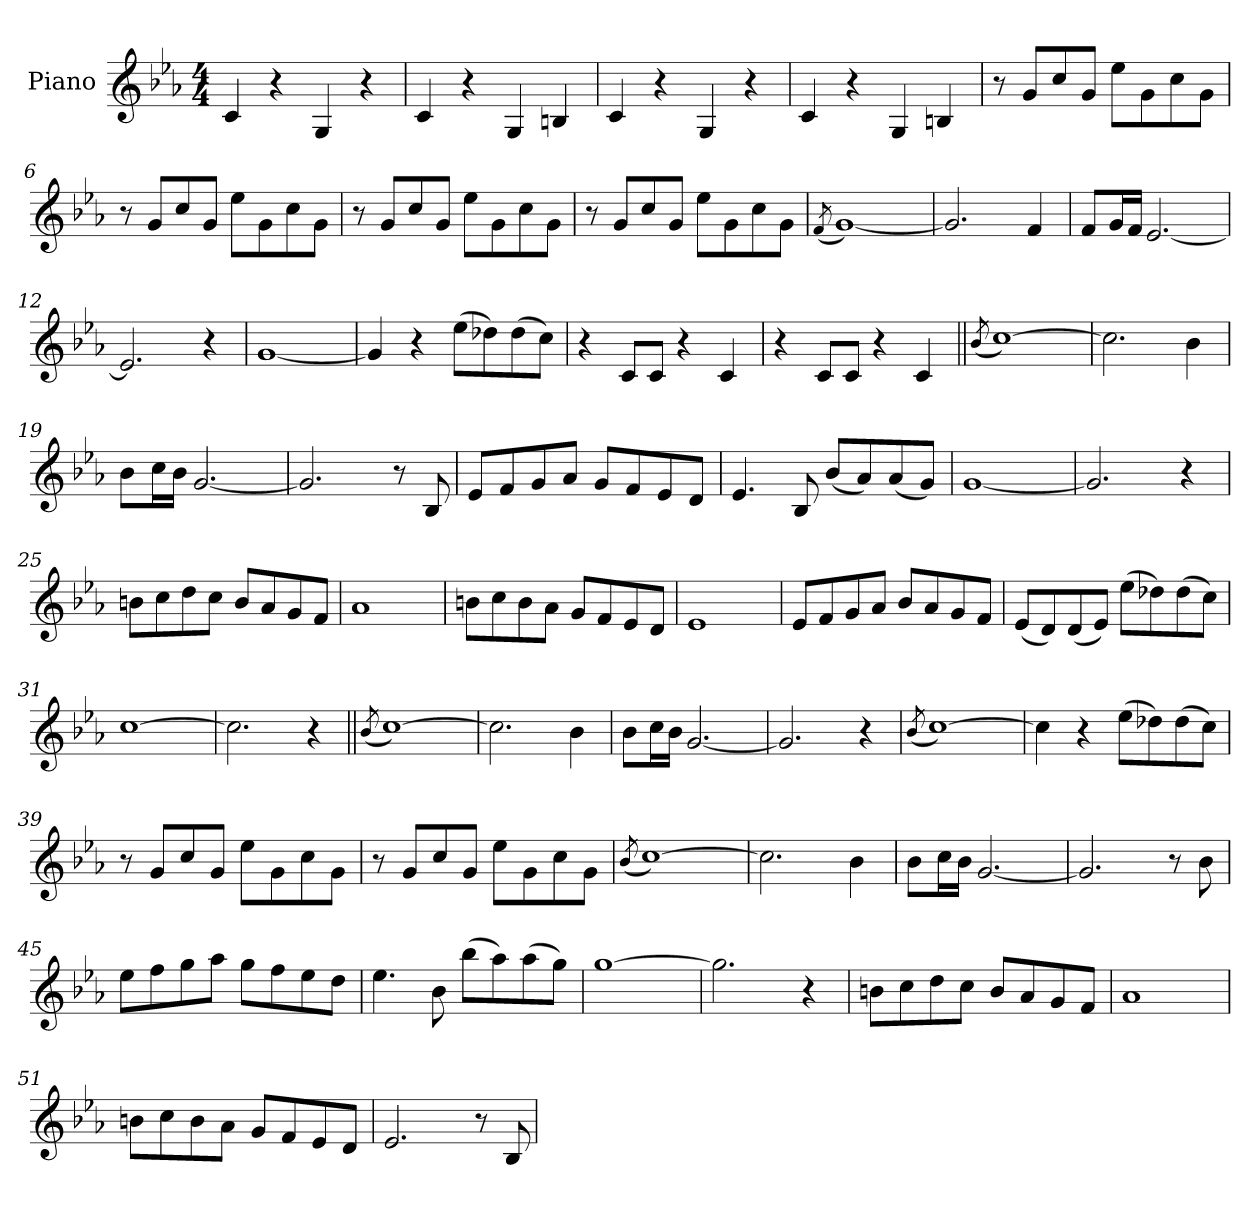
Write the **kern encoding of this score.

**kern
*part1
*staff1
*I"Piano
*I'Pno.
*clefG2
*k[b-e-a-]
*M4/4
*MM102
=1
4c!
4r
4G!
4r
=2
4c!
4r
4G!
4Bn!
=3
4c!
4r
4G!
4r
=4
4c!
4r
4G!
4Bn!
=5
8r
8g!L
8cc!
8g!J
8ee-!L
8g!
8cc!
8g!J
=6
8r
8g!L
8cc!
8g!J
8ee-!L
8g!
8cc!
8g!J
=7
8r
8g!L
8cc!
8g!J
8ee-!L
8g!
8cc!
8g!J
=8
8r
8g!L
8cc!
8g!J
8ee-!L
8g!
8cc!
8g!J
=9
(<8qf
[1g)
=10
2.g]
4f
=11
8fL
16gL
16fJJ
[2.e-
=12
2.e-]
4r
=13
[1g
=14
4g]
4r
(>8ee-L
8dd-X)
(>8dd-
8ccJ)
=15
4r
8cL
8cJ
4r
4c
=16
4r
8cL
8cJ
4r
4c
=17||
(<8qb-
[1cc)
=18
2.cc]
4b-
=19
8b-L
16ccL
16b-JJ
[2.g
=20
2.g]
8r
8B-
=21
8e-L
8f
8g
8a-J
8gL
8f
8e-
8dJ
=22
4.e-
8B-
(<8b-L
8a-)
(<8a-
8gJ)
=23
[1g
=24
2.g]
4r
=25
8bnL
8cc
8dd
8ccJ
8bL
8a-
8g
8fJ
=26
1a-
=27
8bnL
8cc
8b
8a-J
8gL
8f
8e-
8dJ
=28
1e-
=29
8e-L
8f
8g
8a-J
8b-L
8a-
8g
8fJ
=30
(<8e-L
8d)
(<8d
8e-J)
(>8ee-L
8dd-X)
(>8dd-
8ccJ)
=31
[1cc
=32
2.cc]
4r
=33||
(<8qb-
[1cc)
=34
2.cc]
4b-
=35
8b-L
16ccL
16b-JJ
[2.g
=36
2.g]
4r
=37
(<8qb-
[1cc)
=38
4cc]
4r
(>8ee-L
8dd-X)
(>8dd-
8ccJ)
=39
8r
8g!L
8cc!
8g!J
8ee-!L
8g!
8cc!
8g!J
=40
8r
8g!L
8cc!
8g!J
8ee-!L
8g!
8cc!
8g!J
=41
(<8qb-
[1cc)
=42
2.cc]
4b-
=43
8b-L
16ccL
16b-JJ
[2.g
=44
2.g]
8r
8b-
=45
8ee-L
8ff
8gg
8aa-J
8ggL
8ff
8ee-
8ddJ
=46
4.ee-
8b-
(>8bb-L
8aa-)
(>8aa-
8ggJ)
=47
[1gg
=48
2.gg]
4r
=49
8bnL
8cc
8dd
8ccJ
8bL
8a-
8g
8fJ
=50
1a-
=51
8bnL
8cc
8b
8a-J
8gL
8f
8e-
8dJ
=52
2.e-
8r
8B-
=
*-
